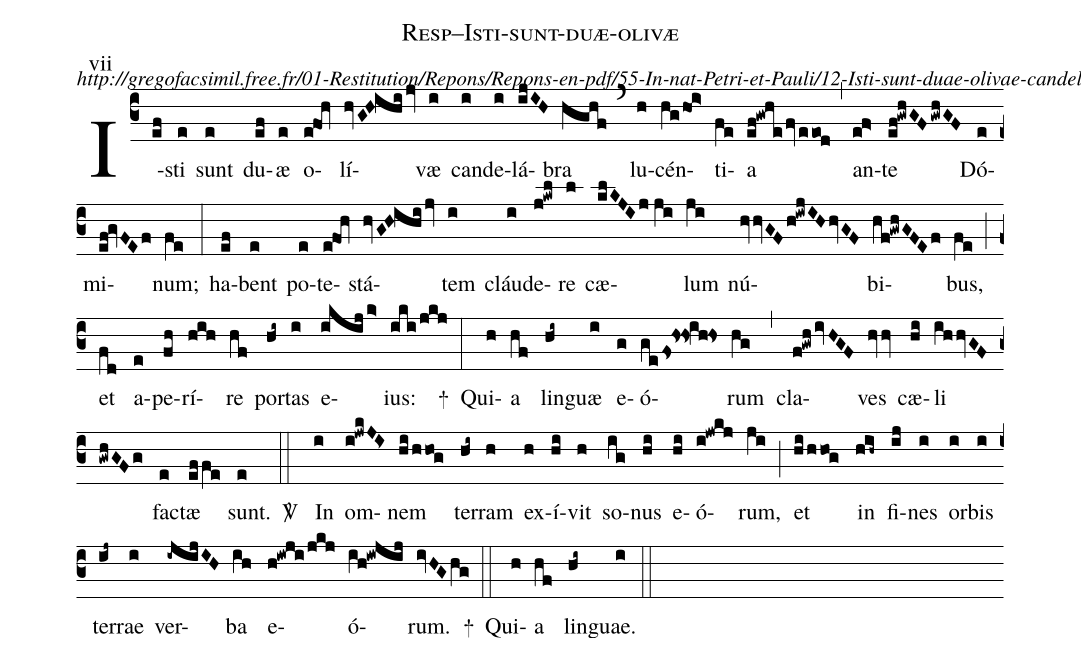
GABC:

name: Resp--Isti-sunt-duæ-olivæ;
commentary: http://gregofacsimil.free.fr/01-Restitution/Repons/Repons-en-pdf/55-In-nat-Petri-et-Pauli/12-Isti-sunt-duae-olivae-candelabra.pdf;
annotation: vii ;
%%
(c3) I(ef)sti(e) sunt(e) du(ef)æ(e) o(e!foh)lí(hv/GH!ihi/jv)væ(i) can(i)de(i)lá(ijIH)bra(hghf) (`) lu(h)cén(hg/hoi>)ti(fe)a(ef!gwhe/fveeod) (,) an(ef>)te(ef!gwhGFgwhGF) Dó(e)mi(ef!gvFEf)num;(fe) (:) ha(ef)bent(e) po(e)te(e!foh)stá(hv/GH!ihi/jv)tem(i) cláu(i)de(j!kwl)re(l) cæ(klKJIj//ji)lum(ji) nú(hvhvGF/h!iwjIH/hvGF)bi(hf!gwhGFEf)bus,(fe) (;) et(fd) a(e)pe(fh)rí(hih)re(hf) por(hi~)tas(i) e(ikij/k>)ius:(iki/jkj) +(:) Qui(h)a(hf) lin(hi~)guæ(i) e(g)ó(ge/fs!hs!hs!ih!hs)rum(hg) (,) cla(f!gwh/iv/HGF)ves(hvhv) cæ(hi)li(ihhvGF/gwhGFg) fa(e)ctæ(effe) sunt.(e)
<sp>V/</sp> (::) In(i) om(i!jwkJI>)nem(hi/hhog) ter(hi~)ram(h) ex(h)í(hi)vit(h) so(ig)nus(hi) e(hi)ó(i!jwkj)rum,(ji) (;) et(hi/hhog) in(hih~) fi(ij)nes(i) or(i)bis(i) ter(ij~)rae(i) ver(-ijijIH)ba(ih) e(h!iwji/jkj)ó(ih!iwjij)rum.(ivHG/hg)
+(::) Qui(h)a(hf) lin(hi~)guae.(i) (::)
